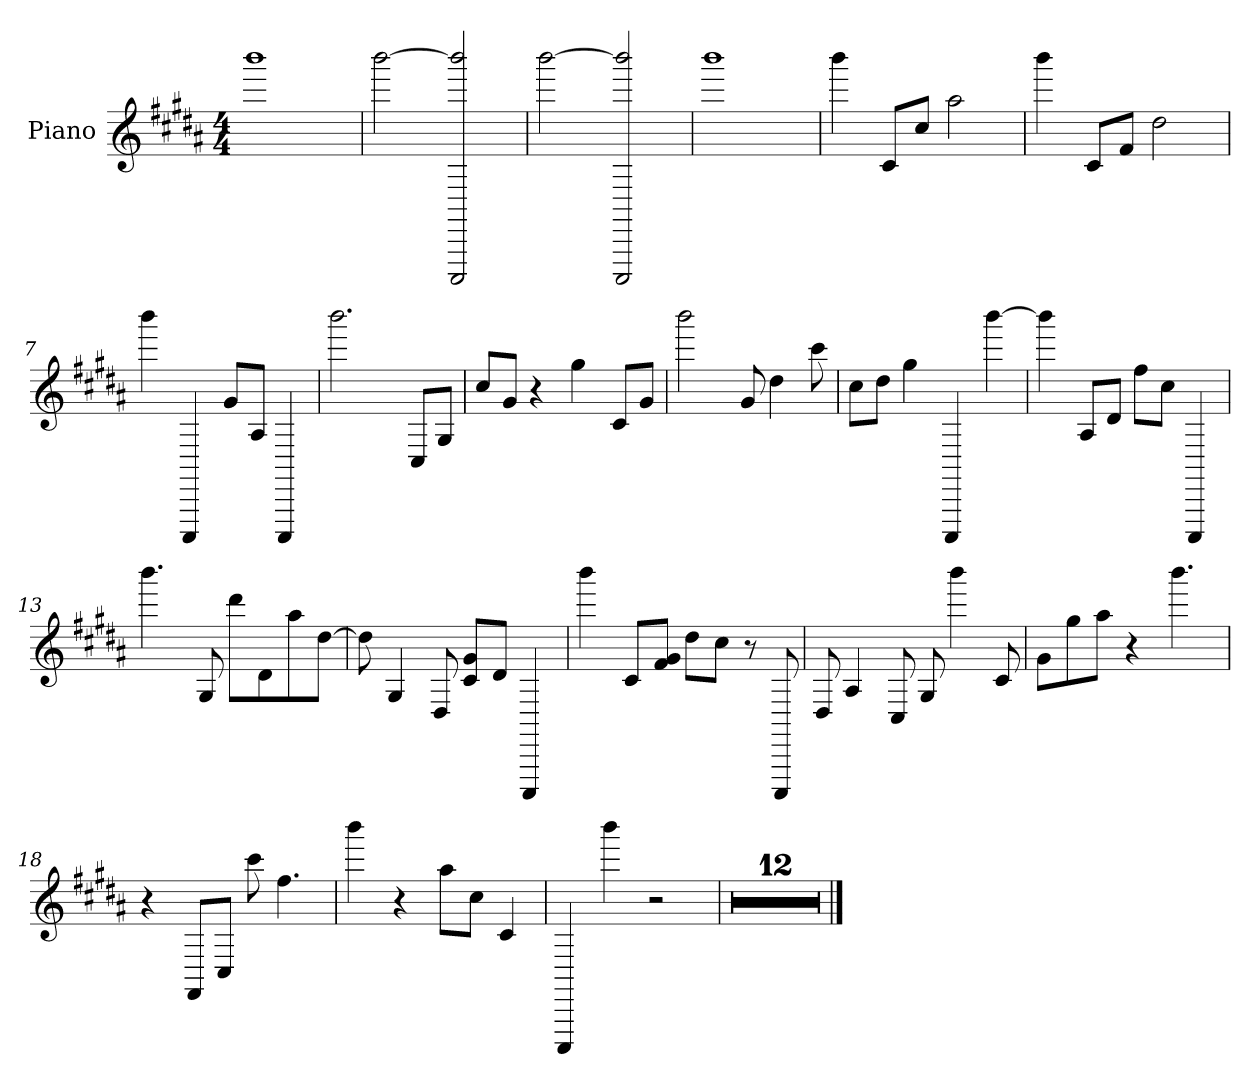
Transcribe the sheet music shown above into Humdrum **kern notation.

**kern
*part1
*staff1
*I"Piano
*I'Pno.
*clefG2
*k[f#c#g#d#a#]
*M4/4
=1
1bbb
=2
[2bbb\
2CCC#/ 2bbb/]
=3
[2bbb\
2CCC#/ 2bbb/]
=4
1bbb
!!LO:LB:g=z
=5
4bbb\
8c#/L
8cc#/J
2aa#\
=6
4bbb\
8c#/L
8f#/J
2dd#\
=7
4bbb\
4CCC#/
8g#/L
8A#/J
4CCC#/
=8
2.bbb\
8C#/L
8G#/J
!!LO:LB:g=z
=9
8cc#/L
8g#/J
4r
4gg#\
8c#/L
8g#/J
=10
2bbb\
8g#/
4dd#\
8ccc#\
=11
8cc#\L
8dd#\J
4gg#\
4CCC#/
[4bbb\
=12
4bbb\]
8A#/L
8d#/J
8ff#\L
8cc#\J
4CCC#/
!!LO:LB:g=z
=13
4.bbb\
8G#/
8ddd#\L
8d#\
8aa#\
[8dd#\J
=14
8dd#\]
4G#/
8D#/
8c#/ 8g#/L
8d#/J
4CCC#/
=15
4bbb\
8c#/L
8f#/ 8g#/J
8dd#\L
8cc#\J
8r
8CCC#/
=16
8D#/
4A#/
8C#/
8G#/
4bbb\
8c#/
!!LO:LB:g=z
=17
8g#\L
8gg#\
8aa#\J
4r
4.bbb\
=18
4r
8FF#/L
8C#/J
8ccc#\
4.ff#\
=19
4bbb\
4r
8aa#\L
8cc#\J
4c#/
=20
4CCC#/
4bbb\
2r
!!LO:LB:g=z
=21
1r
=22
1r
=23
1r
=24
1r
!!LO:LB:g=z
=25
1r
=26
1r
=27
1r
=28
1r
!!LO:LB:g=z
=29
1r
=30
1r
=31
1r
=32
1r
==
*-
